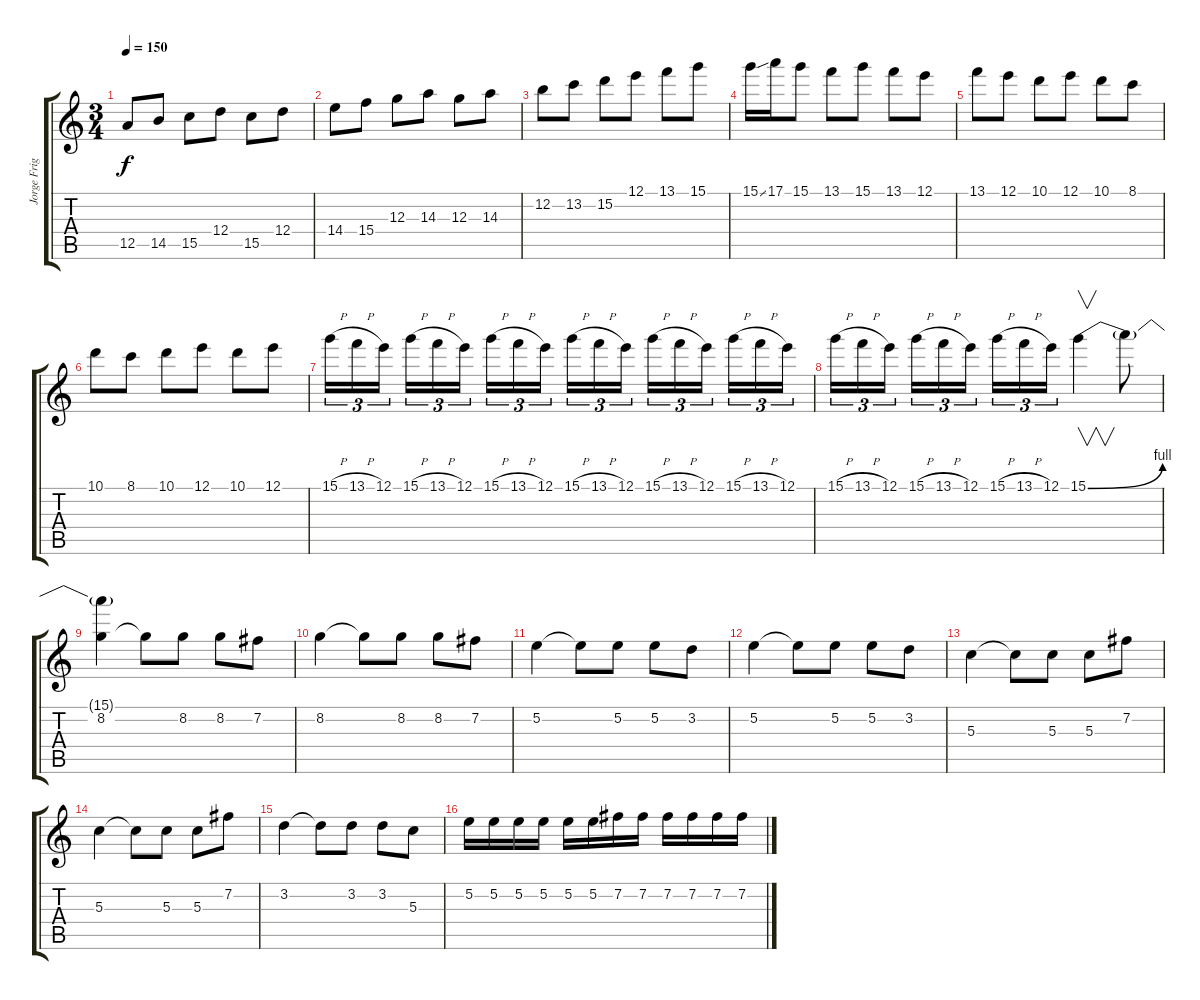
\track ("Jorge Frigerio Solos Mono" "Jorge Frig") {instrument distortionguitar}
\staff {score tabs}
\tuning (E4 B3 G3 D3 A2 E2) {hide}
\ts (3 4)
\tempo 150
\clef g2
\ks c
12.5.8{dy f} 14.5.8 15.5.8 12.4.8 15.5.8 12.4.8 |
14.4.8 15.4.8 12.3.8 14.3.8 12.3.8 14.3.8 |
12.2.8 13.2.8 15.2.8 12.1.8 13.1.8 15.1.8 |
15.1{ss}.16 17.1.16 15.1.8 13.1.8 15.1.8 13.1.8 12.1.8 |
13.1.8 12.1.8 10.1.8 12.1.8 10.1.8 8.1.8 |
10.1.8 8.1.8 10.1.8 12.1.8 10.1.8 12.1.8 |
15.1{h}.16{tu (3 2)} 13.1{h}.16{tu (3 2)} 12.1.16{tu (3 2)} 15.1{h}.16{tu (3 2)} 13.1{h}.16{tu (3 2)} 12.1.16{tu (3 2)} 15.1{h}.16{tu (3 2)} 13.1{h}.16{tu (3 2)} 12.1.16{tu (3 2)} 15.1{h}.16{tu (3 2)} 13.1{h}.16{tu (3 2)} 12.1.16{tu (3 2)} 15.1{h}.16{tu (3 2)} 13.1{h}.16{tu (3 2)} 12.1.16{tu (3 2)} 15.1{h}.16{tu (3 2)} 13.1{h}.16{tu (3 2)} 12.1.16{tu (3 2)} |
15.1{h}.16{tu (3 2)} 13.1{h}.16{tu (3 2)} 12.1.16{tu (3 2)} 15.1{h}.16{tu (3 2)} 13.1{h}.16{tu (3 2)} 12.1.16{tu (3 2)} 15.1{h}.16{tu (3 2)} 13.1{h}.16{tu (3 2)} 12.1.16{tu (3 2)} 15.1{be (bend 0 0 60 4)}.4{v} 15.1{t}.8 |
(15.1{t} 8.2).4 8.2{t}.8 8.2.8 8.2.8 7.2.8 |
8.2.4 8.2{t}.8 8.2.8 8.2.8 7.2.8 |
5.2.4 5.2{t}.8 5.2.8 5.2.8 3.2.8 |
5.2.4 5.2{t}.8 5.2.8 5.2.8 3.2.8 |
5.3.4 5.3{t}.8 5.3.8 5.3.8 7.2.8 |
5.3.4 5.3{t}.8 5.3.8 5.3.8 7.2.8 |
3.2.4 3.2{t}.8 3.2.8 3.2.8 5.3.8 |
5.2.16 5.2.16 5.2.16 5.2.16 5.2.16 5.2.16 7.2.16 7.2.16 7.2.16 7.2.16 7.2.16 7.2.16
